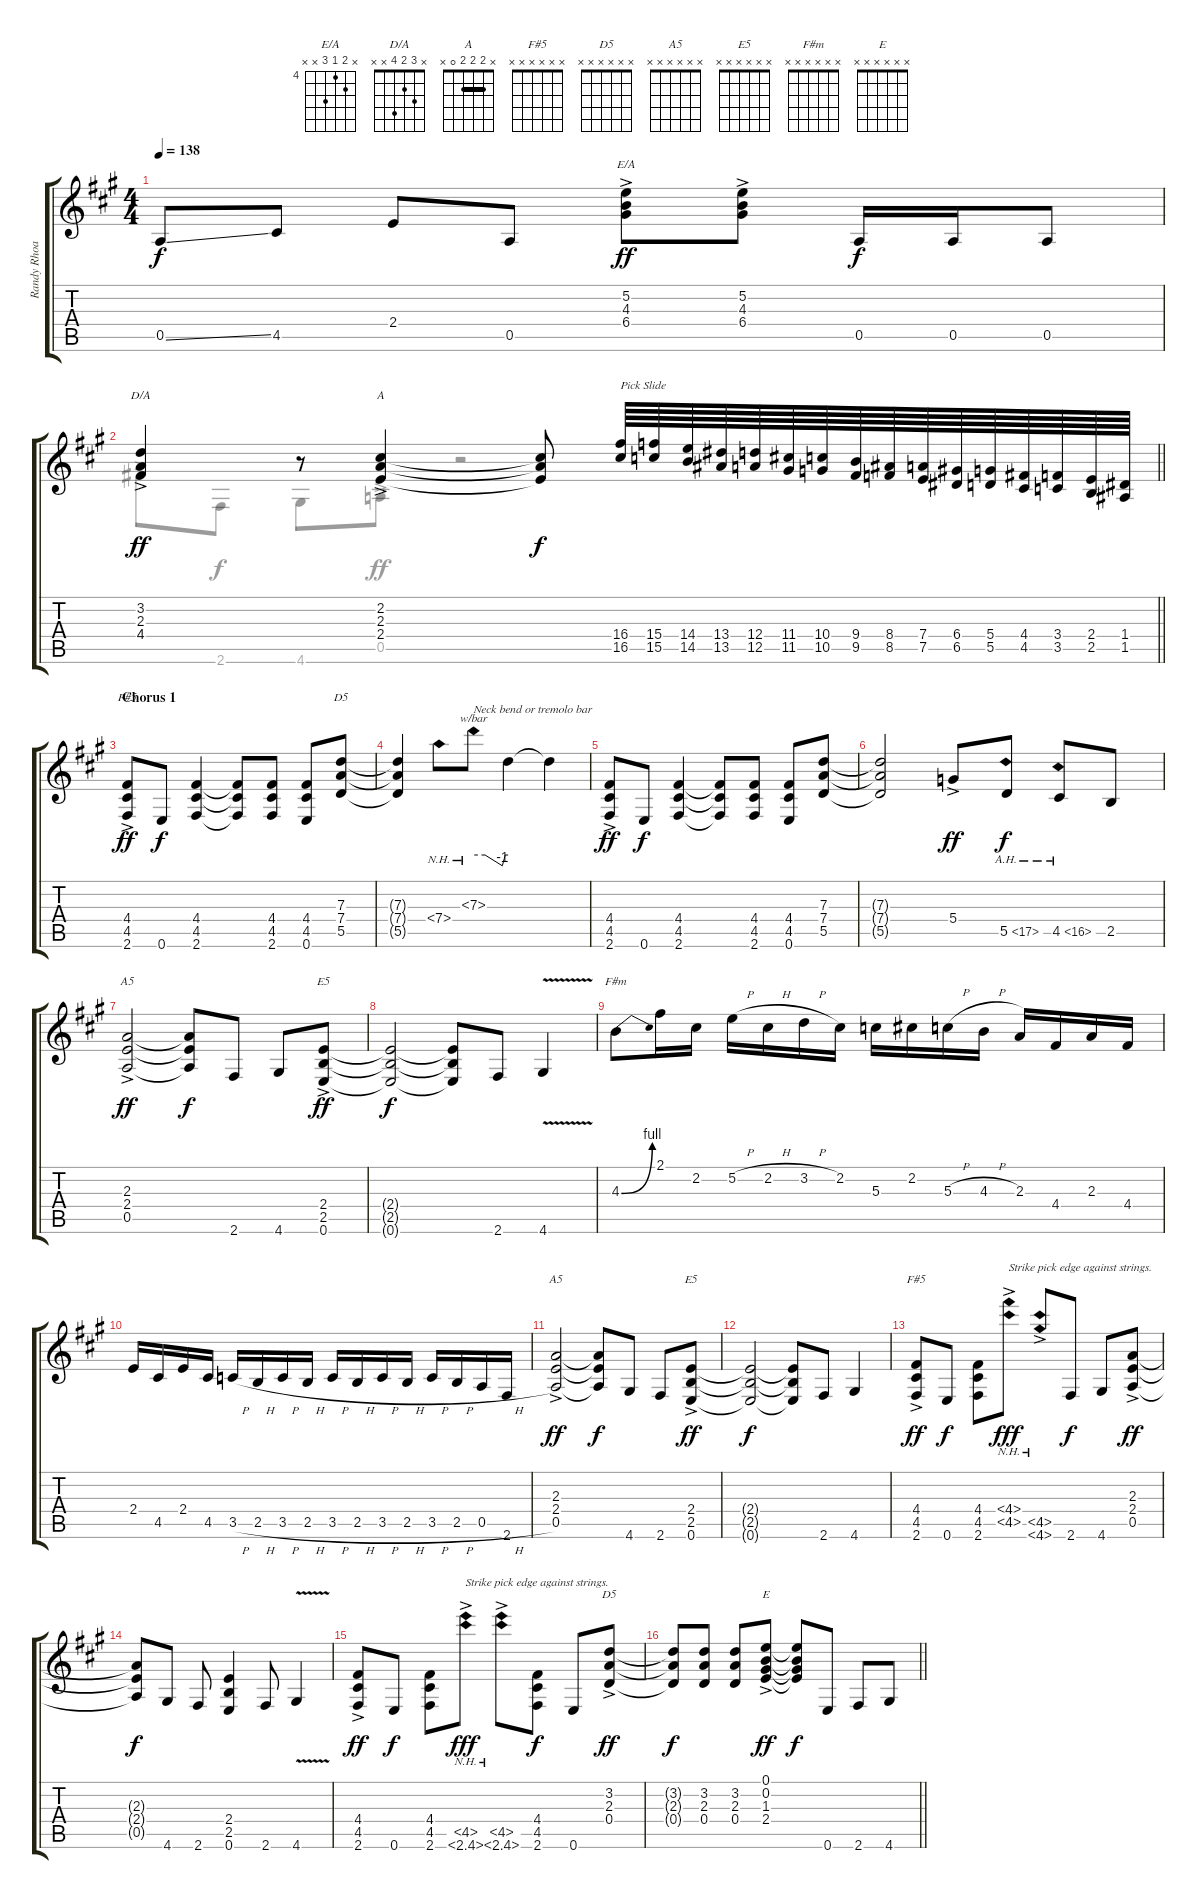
\track ("Randy Rhoads" "Randy Rhoa") {instrument distortionguitar}
\staff {score tabs}
\tuning (E4 B3 G3 D3 A2 E2) {hide}
\chord ("E/A" x 5 4 6 x x) {firstfret 4}
\chord ("D/A" x 3 2 4 x x)
\chord ("A" x 2 2 2 0 x) {barre 2}
\chord ("F#5" x x x 4 4 2) {barre 4}
\chord ("D5" x x 7 7 5 x) {firstfret 5 barre 7}
\chord ("A5" x x 2 2 0 x) {barre 2}
\chord ("E5" x x x 2 2 0) {barre 2}
\chord ("F#m" x x x x x x)
\chord ("A5" x x x x x x)
\chord ("E5" x x x x x x)
\chord ("F#5" x x x x x x)
\chord ("D5" x x x x x x)
\chord ("E" x x x x x x)
\voice
\ts (4 4)
\tempo 138
\clef g2
\ks a
0.5{ss}.8{dy f} 4.5.8 2.4.8 0.5.8 (5.2{ac} 4.3{ac} 6.4{ac}).8{ch "E/A" dy ff} (5.2{ac} 4.3{ac} 6.4{ac}).8 0.5.16{dy f} 0.5.16 0.5.8 |
\barLineRight lightlight
(3.2{ac} 2.3{ac} 4.4{ac}).4{ch "D/A" dy ff} r.8 (2.2{ac} 2.3{ac} 2.4{ac}).4{ch "A"} (2.2{t} 2.3{t} 2.4{t}).8{dy f} (16.4 16.5).64{txt "Pick Slide"} (15.4 15.5).64 (14.4 14.5).64 (13.4 13.5).64 (12.4 12.5).64 (11.4 11.5).64 (10.4 10.5).64 (9.4 9.5).64 (8.4 8.5).64 (7.4 7.5).64 (6.4 6.5).64 (5.4 5.5).64 (4.4 4.5).64 (3.4 3.5).64 (2.4 2.5).64 (1.4 1.5).64 |
\section ("" "Chorus 1")
(4.4{ac} 4.5{ac} 2.6{ac}).8{ch "F#5" dy ff} 0.6.8{dy f} (4.4 4.5 2.6).4 (4.4{t} 4.5{t} 2.6{t}).8 (4.4 4.5 2.6).8 (4.4 4.5 0.6).8 (7.3 7.4 5.5).8{ch "D5"} |
(7.3{t} 7.4{t} 5.5{t}).4 7.4{nh}.8 7.3{nh}.8{tbe (custom default 0 0 20 0 50 -4 55 0 60 0) txt "Neck bend or tremolo bar"} 7.3{t}.4 7.3{t}.4 |
(4.4{ac} 4.5{ac} 2.6{ac}).8{dy ff} 0.6.8{dy f} (4.4 4.5 2.6).4 (4.4{t} 4.5{t} 2.6{t}).8 (4.4 4.5 2.6).8 (4.4 4.5 0.6).8 (7.3 7.4 5.5).8 |
(7.3{t} 7.4{t} 5.5{t}).2 5.4{ac}.8{dy ff} 5.5{ah 12}.8{dy f} 4.5{ah 12}.8 2.5.8 |
(2.3{ac} 2.4{ac} 0.5{ac}).2{ch "A5" dy ff} (2.3{t} 2.4{t} 0.5{t}).8{dy f} 2.6.8 4.6.8 (2.4{ac} 2.5{ac} 0.6{ac}).8{ch "E5" dy ff} |
(2.4{t} 2.5{t} 0.6{t}).2{dy f} (2.4{t} 2.5{t} 0.6{t}).8 2.6.8 4.6{v}.4 |
4.3{be (bend 0 0 60 4)}.8{ch "F#m"} 2.1.16 2.2.16 5.2{h}.16 2.2{h}.16 3.2{h}.16 2.2.16 5.3.16 2.2.16 5.3{h}.16 4.3{h}.16 2.3.16 4.4.16 2.3.16 4.4.16 |
2.4.16 4.5.16 2.4.16 4.5.16 3.5{h}.16 2.5{h}.16 3.5{h}.16 2.5{h}.16 3.5{h}.16 2.5{h}.16 3.5{h}.16 2.5{h}.16 3.5{h}.16 2.5{h}.16 0.5{h}.16 2.6.16 |
(2.3{ac} 2.4{ac} 0.5{ac}).2{ch "A5" dy ff} (2.3{t} 2.4{t} 0.5{t}).8{dy f} 4.6.8 2.6.8 (2.4{ac} 2.5{ac} 0.6{ac}).8{ch "E5" dy ff} |
(2.4{t} 2.5{t} 0.6{t}).2{dy f} (2.4{t} 2.5{t} 0.6{t}).8 2.6.8 4.6.4 |
(4.4{ac} 4.5{ac} 2.6{ac}).8{ch "F#5" dy ff} 0.6.8{dy f} (4.4 4.5 2.6).8 (4.4{nh ac} 4.5{nh ac}).8{txt "Strike pick edge against strings." dy fff} (4.5{nh ac} 4.6{nh ac}).8 2.6.8{dy f} 4.6.8 (2.3{ac} 2.4{ac} 0.5{ac}).8{dy ff} |
(2.3{t} 2.4{t} 0.5{t}).8{dy f} 4.6.8 2.6.8 (2.4 2.5 0.6).4 2.6.8 4.6{v}.4 |
(4.4{ac} 4.5{ac} 2.6{ac}).8{dy ff} 0.6.8{dy f} (4.4 4.5 2.6).8 (4.5{nh ac} 2.6{nh ac}).8{txt "Strike pick edge against strings." dy fff} (4.5{nh ac} 2.6{nh ac}).8 (4.4 4.5 2.6).8{dy f} 0.6.8 (3.2{ac} 2.3{ac} 0.4{ac}).8{ch "D5" dy ff} |
\barLineRight lightlight
(3.2{t} 2.3{t} 0.4{t}).8{dy f} (3.2 2.3 0.4).8 (3.2 2.3 0.4).8 (0.1{ac} 0.2{ac} 1.3{ac} 2.4{ac}).8{ch "E" dy ff} (0.1{t} 0.2{t} 1.3{t} 2.4{t}).8{dy f} 0.6.8 2.6.8 4.6.8
\voice
\clef g2
\ottava regular
\simile none
\ks a
|
\barLineRight lightlight
4.4{ac}.8{dy ff} 2.6.8{dy f} 4.6.8 0.5{ac}.8{dy ff} r.2 |
|
|
|
|
|
|
|
|
|
|
|
|
|
\barLineRight lightlight
